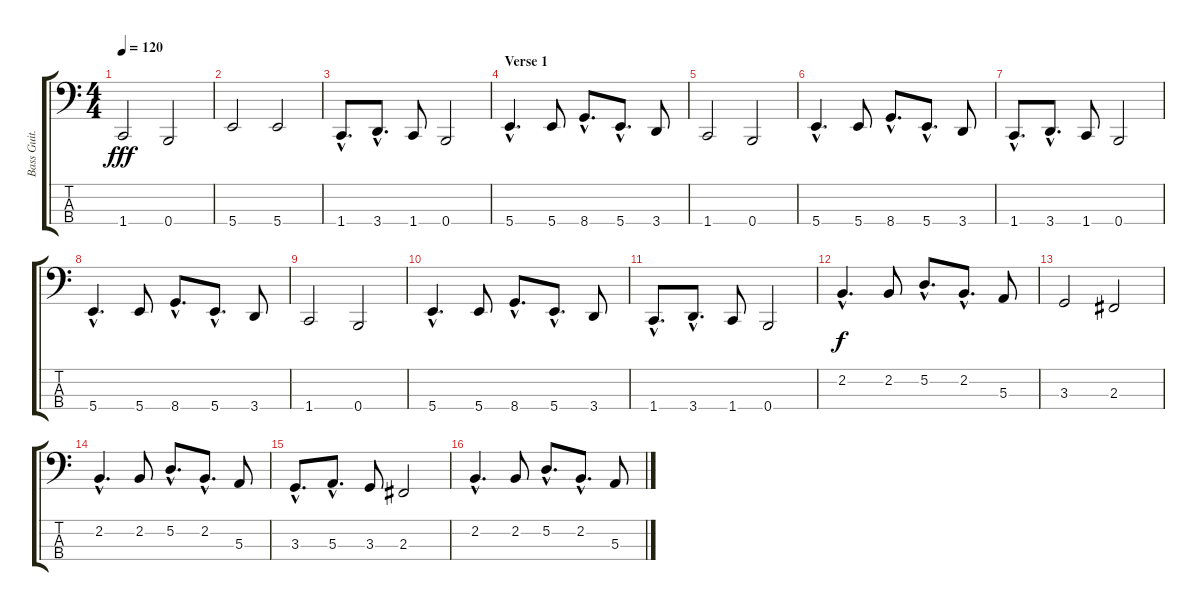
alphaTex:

\track ("Bass Guit." "Bass Guit.") {instrument electricbasspick}
\staff {score tabs}
\tuning (D2 A1 E1 B0) {hide}
\ts (4 4)
\tempo 120
\clef f4
\ks c
1.4.2{dy fff} 0.4.2 |
5.4.2 5.4.2 |
1.4{hac}.8{d} 3.4{hac}.8{d} 1.4.8 0.4.2 |
\section ("" "Verse 1")
5.4{hac}.4{d} 5.4.8 8.4{hac}.8{d} 5.4{hac}.8{d} 3.4.8 |
1.4.2 0.4.2 |
5.4{hac}.4{d} 5.4.8 8.4{hac}.8{d} 5.4{hac}.8{d} 3.4.8 |
1.4{hac}.8{d} 3.4{hac}.8{d} 1.4.8 0.4.2 |
5.4{hac}.4{d} 5.4.8 8.4{hac}.8{d} 5.4{hac}.8{d} 3.4.8 |
1.4.2 0.4.2 |
5.4{hac}.4{d} 5.4.8 8.4{hac}.8{d} 5.4{hac}.8{d} 3.4.8 |
1.4{hac}.8{d} 3.4{hac}.8{d} 1.4.8 0.4.2 |
2.2{hac}.4{d dy f} 2.2.8 5.2{hac}.8{d} 2.2{hac}.8{d} 5.3.8 |
3.3.2 2.3.2 |
2.2{hac}.4{d} 2.2.8 5.2{hac}.8{d} 2.2{hac}.8{d} 5.3.8 |
3.3{hac}.8{d} 5.3{hac}.8{d} 3.3.8 2.3.2 |
2.2{hac}.4{d} 2.2.8 5.2{hac}.8{d} 2.2{hac}.8{d} 5.3.8
